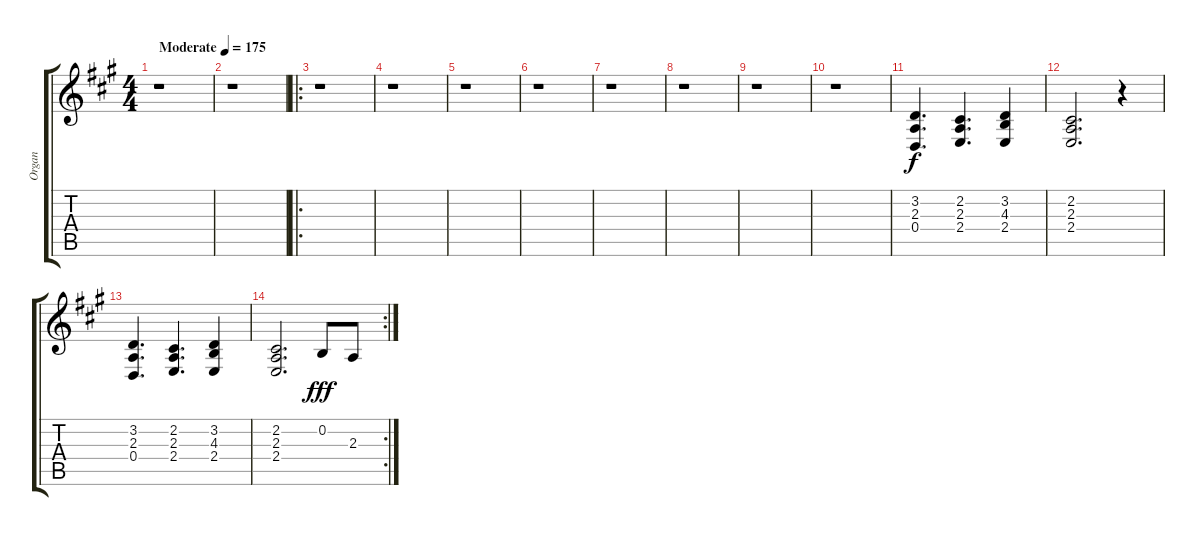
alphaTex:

\track ("Organ" "Organ") {instrument churchorgan}
\staff {score tabs}
\tuning (E4 B3 G3 D3 A2 E2) {hide}
\ts (4 4)
\tempo (175 "Moderate")
\clef g2
\ks a
r.1{dy f instrument churchorgan} |
r.1 |
\ro
r.1 |
r.1 |
r.1 |
r.1 |
r.1 |
r.1 |
r.1 |
r.1 |
(3.2 2.3 0.4).4{d} (2.2 2.3 2.4).4{d} (3.2 4.3 2.4).4 |
(2.2 2.3 2.4).2{d} r.4 |
(3.2 2.3 0.4).4{d} (2.2 2.3 2.4).4{d} (3.2 4.3 2.4).4 |
\rc 2
(2.2 2.3 2.4).2{d} 0.2.8{dy fff} 2.3.8
